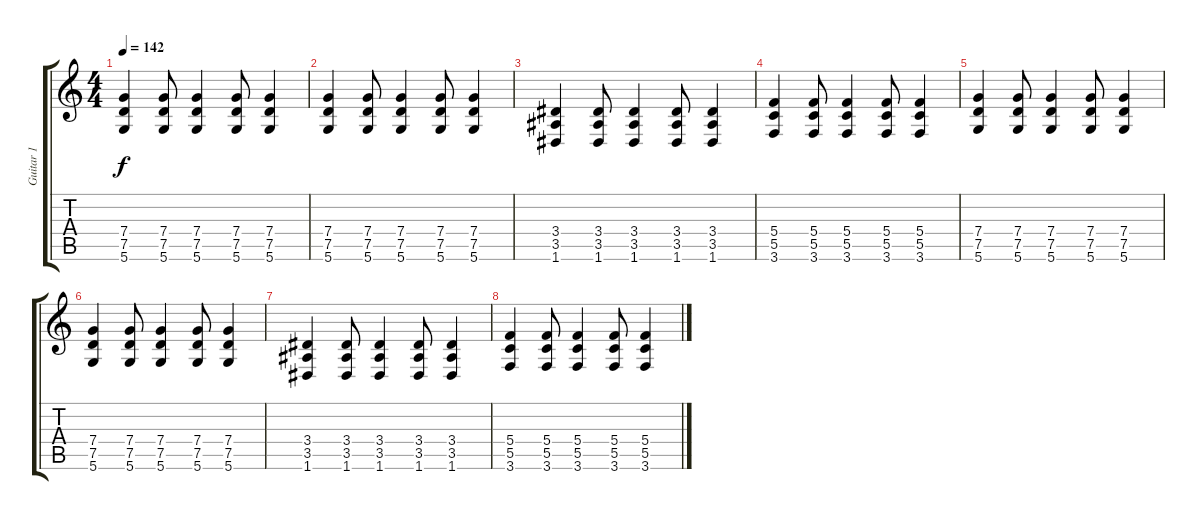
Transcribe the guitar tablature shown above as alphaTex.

\track ("Guitar 1" "Guitar 1") {instrument distortionguitar}
\staff {score tabs}
\tuning (D4 A3 F3 C3 G2 D2) {hide}
\ts (4 4)
\tempo 142
\clef g2
\ks c
(7.4 7.5 5.6).4{dy f volume 6} (7.4 7.5 5.6).8 (7.4 7.5 5.6).4 (7.4 7.5 5.6).8 (7.4 7.5 5.6).4 |
(7.4 7.5 5.6).4 (7.4 7.5 5.6).8 (7.4 7.5 5.6).4 (7.4 7.5 5.6).8 (7.4 7.5 5.6).4 |
(3.4 3.5 1.6).4{volume 4} (3.4 3.5 1.6).8 (3.4 3.5 1.6).4 (3.4 3.5 1.6).8 (3.4 3.5 1.6).4 |
(5.4 5.5 3.6).4 (5.4 5.5 3.6).8 (5.4 5.5 3.6).4 (5.4 5.5 3.6).8 (5.4 5.5 3.6).4 |
(7.4 7.5 5.6).4{volume 2} (7.4 7.5 5.6).8 (7.4 7.5 5.6).4 (7.4 7.5 5.6).8 (7.4 7.5 5.6).4 |
(7.4 7.5 5.6).4 (7.4 7.5 5.6).8 (7.4 7.5 5.6).4 (7.4 7.5 5.6).8 (7.4 7.5 5.6).4 |
(3.4 3.5 1.6).4 (3.4 3.5 1.6).8 (3.4 3.5 1.6).4 (3.4 3.5 1.6).8 (3.4 3.5 1.6).4{volume 0} |
(5.4 5.5 3.6).4 (5.4 5.5 3.6).8 (5.4 5.5 3.6).4 (5.4 5.5 3.6).8 (5.4 5.5 3.6).4
